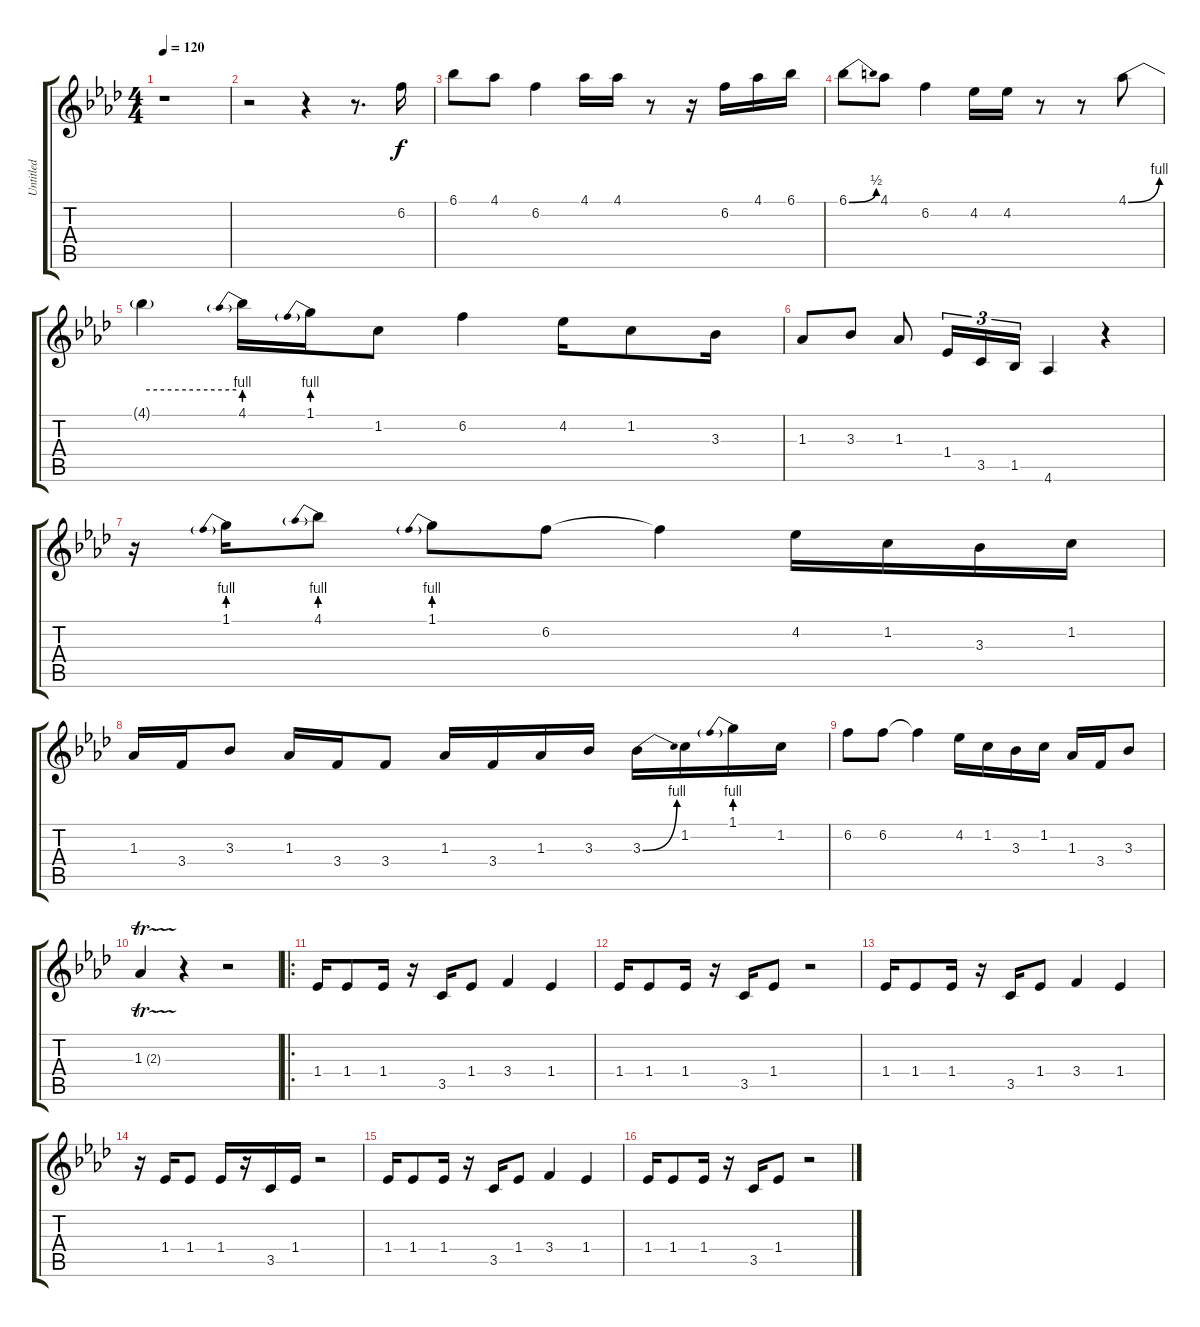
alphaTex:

\track ("Untitled" "Untitled") {instrument acousticguitarnylon}
\staff {score tabs}
\tuning (E4 B3 G3 D3 A2 E2) {hide}
\ts (4 4)
\tempo 120
\clef g2
\ks ab
r.1{dy f instrument acousticguitarnylon} |
r.2 r.4 r.8{d} 6.2.16 |
6.1.8 4.1.8 6.2.4 4.1.16 4.1.16 r.8 r.16 6.2.16 4.1.16 6.1.16 |
6.1{be (bend 0 0 60 2)}.8 4.1.8 6.2.4 4.2.16 4.2.16 r.8 r.8 4.1{be (bend 0 0 60 4)}.8 |
4.1{be (hold 0 4 60 4) t}.4 4.1{be (prebend 0 4 60 4)}.16 1.1{be (prebend 0 4 60 4)}.16 1.2.8 6.2.4 4.2.16 1.2.8 3.3.16 |
1.3.8 3.3.8 1.3.8 1.4.16{tu (3 2)} 3.5.16{tu (3 2)} 1.5.16{tu (3 2)} 4.6.4 r.4 |
r.16 1.1{be (prebend 0 4 60 4)}.16 4.1{be (prebend 0 4 60 4)}.8 1.1{be (prebend 0 4 60 4)}.8 6.2.8 6.2{t}.4 4.2.16 1.2.16 3.3.16 1.2.16 |
1.3.16 3.4.16 3.3.8 1.3.16 3.4.16 3.4.8 1.3.16 3.4.16 1.3.16 3.3.16 3.3{be (bend 0 0 60 4)}.16 1.2.16 1.1{be (prebend 0 4 60 4)}.16 1.2.16 |
6.2.8 6.2.8 6.2{t}.4 4.2.16 1.2.16 3.3.16 1.2.16 1.3.16 3.4.16 3.3.8 |
1.3{tr (2 32)}.4 r.4 r.2 |
\ro
1.4.16 1.4.8 1.4.16 r.16 3.5.16 1.4.8 3.4.4 1.4.4 |
1.4.16 1.4.8 1.4.16 r.16 3.5.16 1.4.8 r.2 |
1.4.16 1.4.8 1.4.16 r.16 3.5.16 1.4.8 3.4.4 1.4.4 |
r.16 1.4.16 1.4.8 1.4.16 r.16 3.5.16 1.4.16 r.2 |
1.4.16 1.4.8 1.4.16 r.16 3.5.16 1.4.8 3.4.4 1.4.4 |
1.4.16 1.4.8 1.4.16 r.16 3.5.16 1.4.8 r.2
